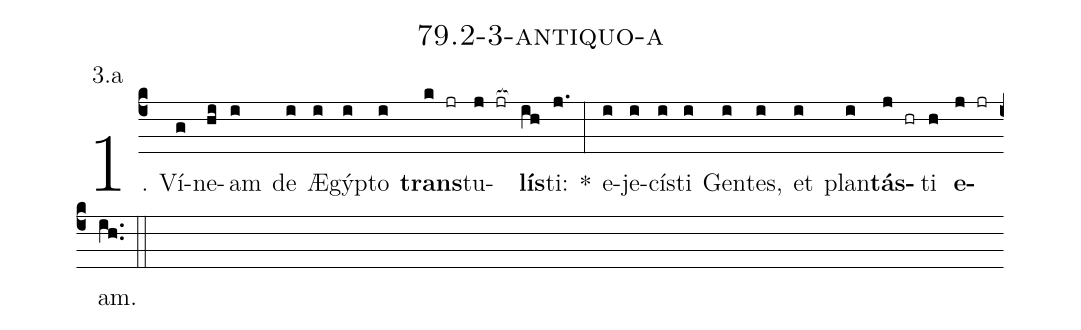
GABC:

name: 79.2-3-antiquo-a;
annotation: 3.a;
%%
(c4)1. Ví(g)ne(hi)am(i) de(i) Æ(i)gýp(i)to(i) <b>trans</b>(k jr)tu(j jr[ocb:1{])<b>lís</b>(ih[ocb:0}])ti:(j.) *(:) e(i)je(i)cís(i)ti(i) Gen(i)tes,(i) et(i) plan(i)<b>tás</b>(j hr)ti(h) <b>e</b>(j jr)am.(ih..) (::)


%E(i) u(i) o(j) u(h) a(j) e.(ih..) (::)
